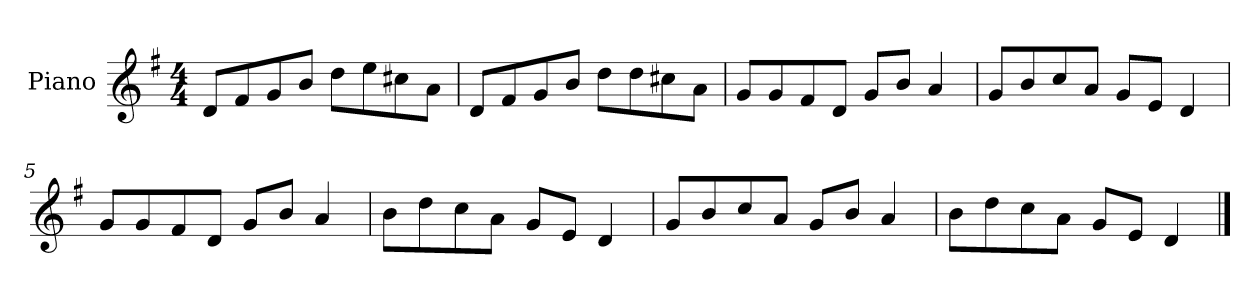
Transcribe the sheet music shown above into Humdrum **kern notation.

**kern
*part1
*staff1
*I"Piano
*I'P-no
*clefG2
*k[f#]
*M4/4
*MM90
=1
8d/L
8f#/
8g/
8b/J
8dd\L
8ee\
8cc#X\
8a\J
=2
8d/L
8f#/
8g/
8b/J
8dd\L
8dd\
8cc#X\
8a\J
=3
8g/L
8g/
8f#/
8d/J
8g/L
8b/J
4a/
=4
8g/L
8b/
8cc/
8a/J
8g/L
8e/J
4d/
=5
8g/L
8g/
8f#/
8d/J
8g/L
8b/J
4a/
!!LO:LB:g=z
=6
8b\L
8dd\
8cc\
8a\J
8g/L
8e/J
4d/
=7
8g/L
8b/
8cc/
8a/J
8g/L
8b/J
4a/
=8
8b\L
8dd\
8cc\
8a\J
8g/L
8e/J
4d/
==
*-
